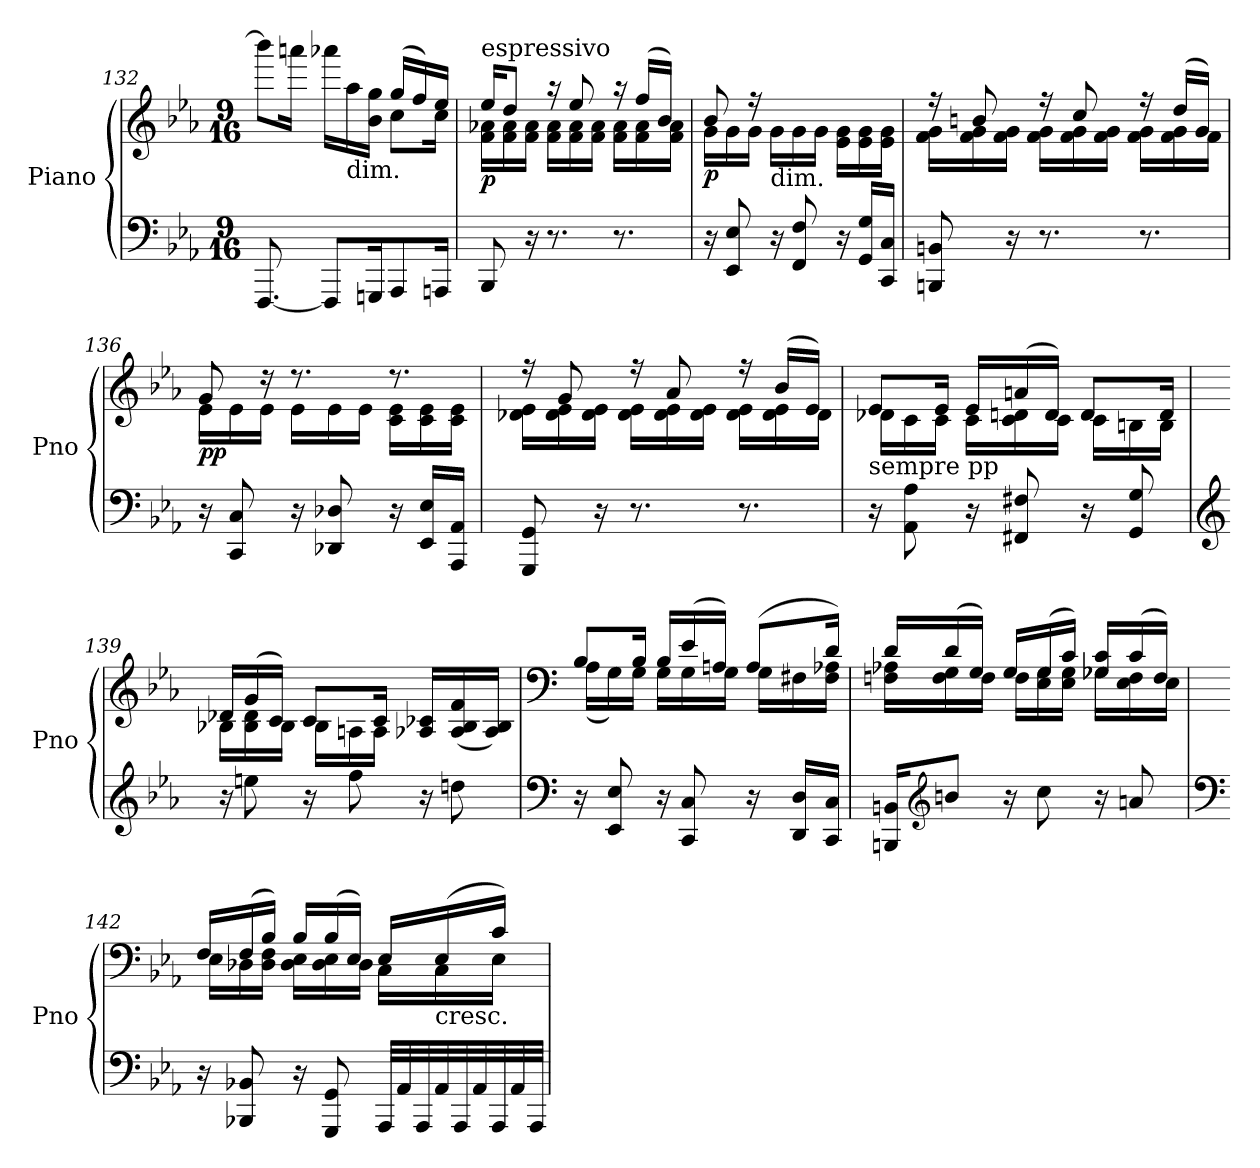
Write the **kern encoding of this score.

**kern	**kern	**dynam
*part1	*part1	*part1
*staff2	*staff1	*staff1/2
*I"Piano	*	*
*I'Pno	*	*
*clefF4	*clefG2	*
*k[b-e-a-]	*k[b-e-a-]	*
*E-:	*E-:	*
*M9/16	*M9/16	*
=132	=132	=132
*	*^	*
[8.FFF/	8bbb-\L]	4.ryy	.
.	16aaan\Jk	.	.
8FFF/L]	16aaa-X\LL	.	.
!	!LO:TX:b:t=dim.	!	!
.	16aa-\	.	.
16GGGn/K	16b-\ 16gg\JJ	.	.
8AAA-/	(>16gg/LL	8cc\L	.
.	16ff/)	.	.
16AAAn/Jk	16ee-/JJ	16cc\Jk	.
=133	=133	=133	=133
!	!LO:TX:a:t=espressivo	!	!
!	!	!	!LO:DY:b
8BBB-/	16ee-/KL	16f\ 16a-X\LL	p
.	8dd/J	16f\ 16a-\	.
16r	.	16f\ 16a-\JJ	.
8.r	16raa	16f\ 16a-\LL	.
.	8ee-/	16f\ 16a-\	.
.	.	16f\ 16a-\JJ	.
8.r	16raa	16f\ 16a-\LL	.
.	(>16ff/LL	16f\ 16a-\	.
.	16b-/JJ)	16f\ 16a-\JJ	.
=134	=134	=134	=134
!	!	!	!LO:DY:b
16r	8b-/	16g\LL	p
8EE-/ 8E-/	.	16g\	.
.	16rff	16g\JJ	.
!	!LO:TX:b:t=dim.	!	!
16r	4.ryy	16g\LL	.
8FF/ 8F/	.	16g\	.
.	.	16g\JJ	.
16r	.	16e-\ 16g\LL	.
16GG/ 16G/LL	.	16e-\ 16g\	.
16CC/ 16C/JJ	.	16e-\ 16g\JJ	.
!!LO:LB:g=z	!!
=135	=135	=135	=135
8BBBn/ 8BBn/	16rff	16f\ 16g\LL	.
.	8bn/	16f\ 16g\	.
16r	.	16f\ 16g\JJ	.
8.r	16rff	16f\ 16g\LL	.
.	8cc/	16f\ 16g\	.
.	.	16f\ 16g\JJ	.
8.r	16rff	16f\ 16g\LL	.
.	(>16dd/LL	16f\ 16g\	.
.	16g/JJ)	16f\JJ	.
=136	=136	=136	=136
!	!	!	!LO:DY:b
16r	8g/	16e-\LL	pp
8CC/ 8C/	.	16e-\	.
.	16rdd	16e-\JJ	.
16r	8.rdd	16e-\LL	.
8DD-X/ 8D-X/	.	16e-\	.
.	.	16e-\JJ	.
16r	8.rdd	16c\ 16e-\LL	.
16EE-/ 16E-/LL	.	16c\ 16e-\	.
16AAA-/ 16AA-/JJ	.	16c\ 16e-\JJ	.
=137	=137	=137	=137
8GGG/ 8GG/	16rff	16d-X\ 16e-\LL	.
.	8g/	16d-\ 16e-\	.
16r	.	16d-\ 16e-\JJ	.
8.r	16rff	16d-\ 16e-\LL	.
.	8a-/	16d-\ 16e-\	.
.	.	16d-\ 16e-\JJ	.
8.r	16rff	16d-\ 16e-\LL	.
.	(>16b-/LL	16d-\ 16e-\	.
.	16e-/JJ)	16d-\JJ	.
!!LO:PB:g=z	!!
=138	=138	=138	=138
!	!LO:TX:b:t=sempre pp	!	!
16r	8e-/L	16d-X\LL	.
8AA-\ 8A-\	.	16c\	.
.	16e-/Jk	16c\JJ	.
16r	16e-/LL	16c\LL	.
8FF#X/ 8F#X/	(>16an/	16c\ 16dn\	.
.	16d/JJ)	16c\JJ	.
16r	8d/L	16c\LL	.
8GG/ 8G/	.	16Bn\	.
.	16d/Jk	16B\JJ	.
=139	=139	=139	=139
*clefG2	*	*	*
16r	16d-X/LL	16B-X\LL	.
8een\	(>16g/	16B-\ 16d-\	.
.	16c/JJ)	16B-\JJ	.
16r	8c/L	16B-\LL	.
8ff\	.	16An\	.
.	16c/Jk	16A\JJ	.
16r	16A-X/ 16c-X/LL	8.ryy	.
8ddn\	(>16A-/ 16B-/ 16f/	.	.
.	16A-/ 16B-/JJ)	.	.
!!LO:PB:g=z	!!
=140	=140	=140	=140
*clefF4	*clefF4	*	*
16r	8B-/L	(<16A-\LL	.
8EE-/ 8E-/	.	16G\)	.
.	16B-/Jk	16G\JJ	.
16r	16B-/LL	16G\LL	.
8CC/ 8C/	(>16e-/	16G\	.
.	16An/JJ)	16G\JJ	.
16r	(>8A/L	16G\LL	.
16DD/ 16D/LL	.	16F#X\	.
16CC/ 16C/JJ	16d/Jk)	16F#\ 16A-X\JJ	.
!!LO:PB:g=z	!!
=141	=141	=141	=141
16BBBn/ 16BBn/KL	16d/LL	16Fn\ 16A-X\LL	.
*clefG2	*	*	*
8bn/J	(>16d/	16F\ 16G\	.
.	16G/JJ)	16F\JJ	.
16r	16G/LL	16F\LL	.
8cc\	(>16G/	16E-\ 16G\	.
.	16c/JJ)	16E-\ 16G\JJ	.
16r	16G-X/ 16c/LL	16G-\LL	.
8an/	(>16c/	16E-\ 16F\	.
.	16F/JJ)	16E-\JJ	.
=142	=142	=142	=142
*clefF4	*	*	*
16r	16F/LL	16E-\LL	.
8BBB-X/ 8BB-X/	(>16F/	16D-X\	.
.	16B-/JJ)	16D-\ 16F\JJ	.
16r	16B-/LL	16D-\ 16E-\LL	.
8GGG/ 8GG/	(>16B-/	16D-\ 16E-\	.
.	16E-/JJ)	16D-\JJ	.
*Xtuplet	*	*	*
48AAA-/LLL	16E-/LL	16C\LL	.
48AA-/	.	.	.
48AAA-/	.	.	.
!	!LO:TX:b:t=cresc.	!	!
48AA-/	(>16E-/	16C\	.
48AAA-/	.	.	.
48AA-/	.	.	.
48AAA-/	16c/JJ)	16E-\JJ	.
48AA-/	.	.	.
48AAA-/JJJ	.	.	.
*	*v	*v	*
=	=	=
*-	*-	*-
